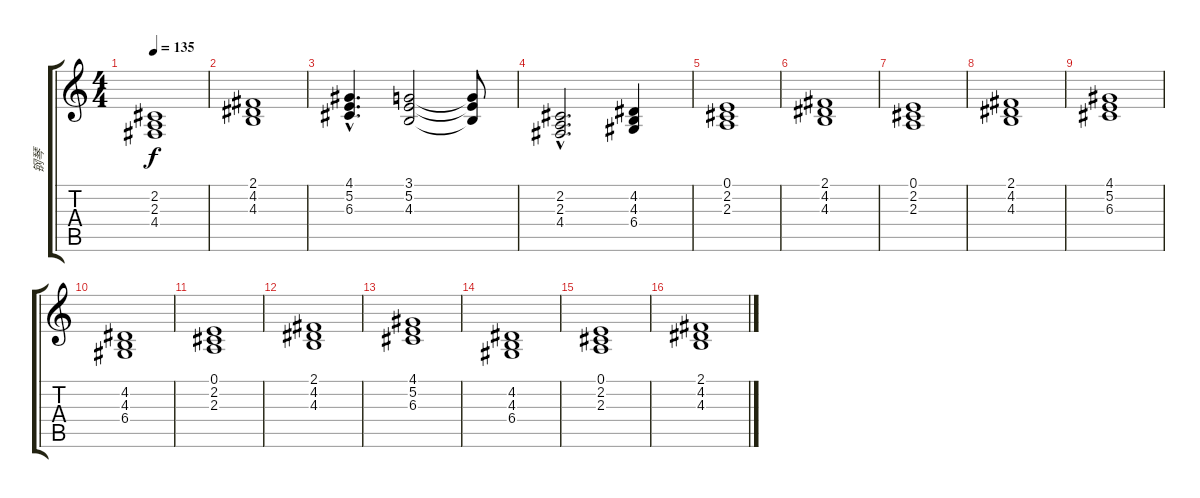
\track ("钢琴" "钢琴") {instrument acousticgrandpiano}
\staff {score tabs}
\tuning (E4 B3 G3 D3 A2 E2) {hide}
\ts (4 4)
\tempo 135
\clef g2
\ks c
(2.2 2.3 4.4).1{dy f} |
(2.1 4.2 4.3).1 |
(4.1{hac} 5.2{hac} 6.3{hac}).4{d} (3.1 5.2 4.3).2 (3.1{t} 5.2{t} 4.3{t}).8 |
(2.2{hac} 2.3{hac} 4.4{hac}).2{d} (4.2 4.3 6.4).4 |
(0.1 2.2 2.3).1 |
(2.1 4.2 4.3).1 |
(0.1 2.2 2.3).1 |
(2.1 4.2 4.3).1 |
(4.1 5.2 6.3).1 |
(4.2 4.3 6.4).1 |
(0.1 2.2 2.3).1 |
(2.1 4.2 4.3).1 |
(4.1 5.2 6.3).1 |
(4.2 4.3 6.4).1 |
(0.1 2.2 2.3).1 |
(2.1 4.2 4.3).1
